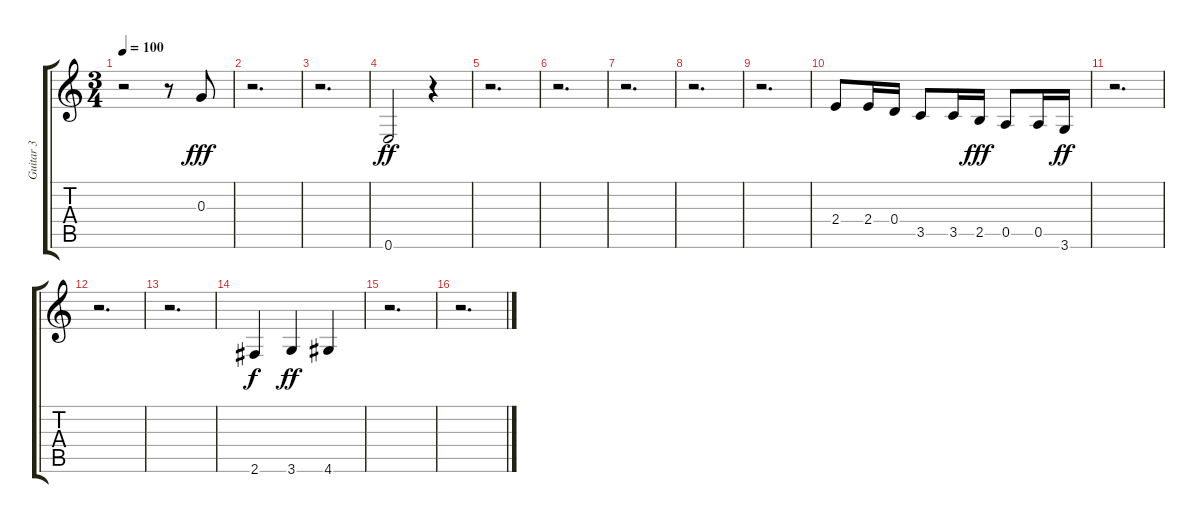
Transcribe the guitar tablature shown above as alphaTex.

\track ("Guitar 3" "Guitar 3") {instrument acousticguitarnylon}
\staff {score tabs}
\tuning (E4 B3 G3 D3 A2 E2) {hide}
\ts (3 4)
\tempo 100
\clef g2
\ks c
r.2{dy ff} r.8 0.3.8{dy fff} |
r.2{d} |
r.2{d} |
0.6.2{dy ff} r.4 |
r.2{d} |
r.2{d} |
r.2{d} |
r.2{d} |
r.2{d} |
2.4.8 2.4.16 0.4.16 3.5.8 3.5.16 2.5.16{dy fff} 0.5.8 0.5.16 3.6.16{dy ff} |
r.2{d} |
r.2{d} |
r.2{d} |
2.6.4{dy f} 3.6.4{dy ff} 4.6.4 |
r.2{d} |
r.2{d}
